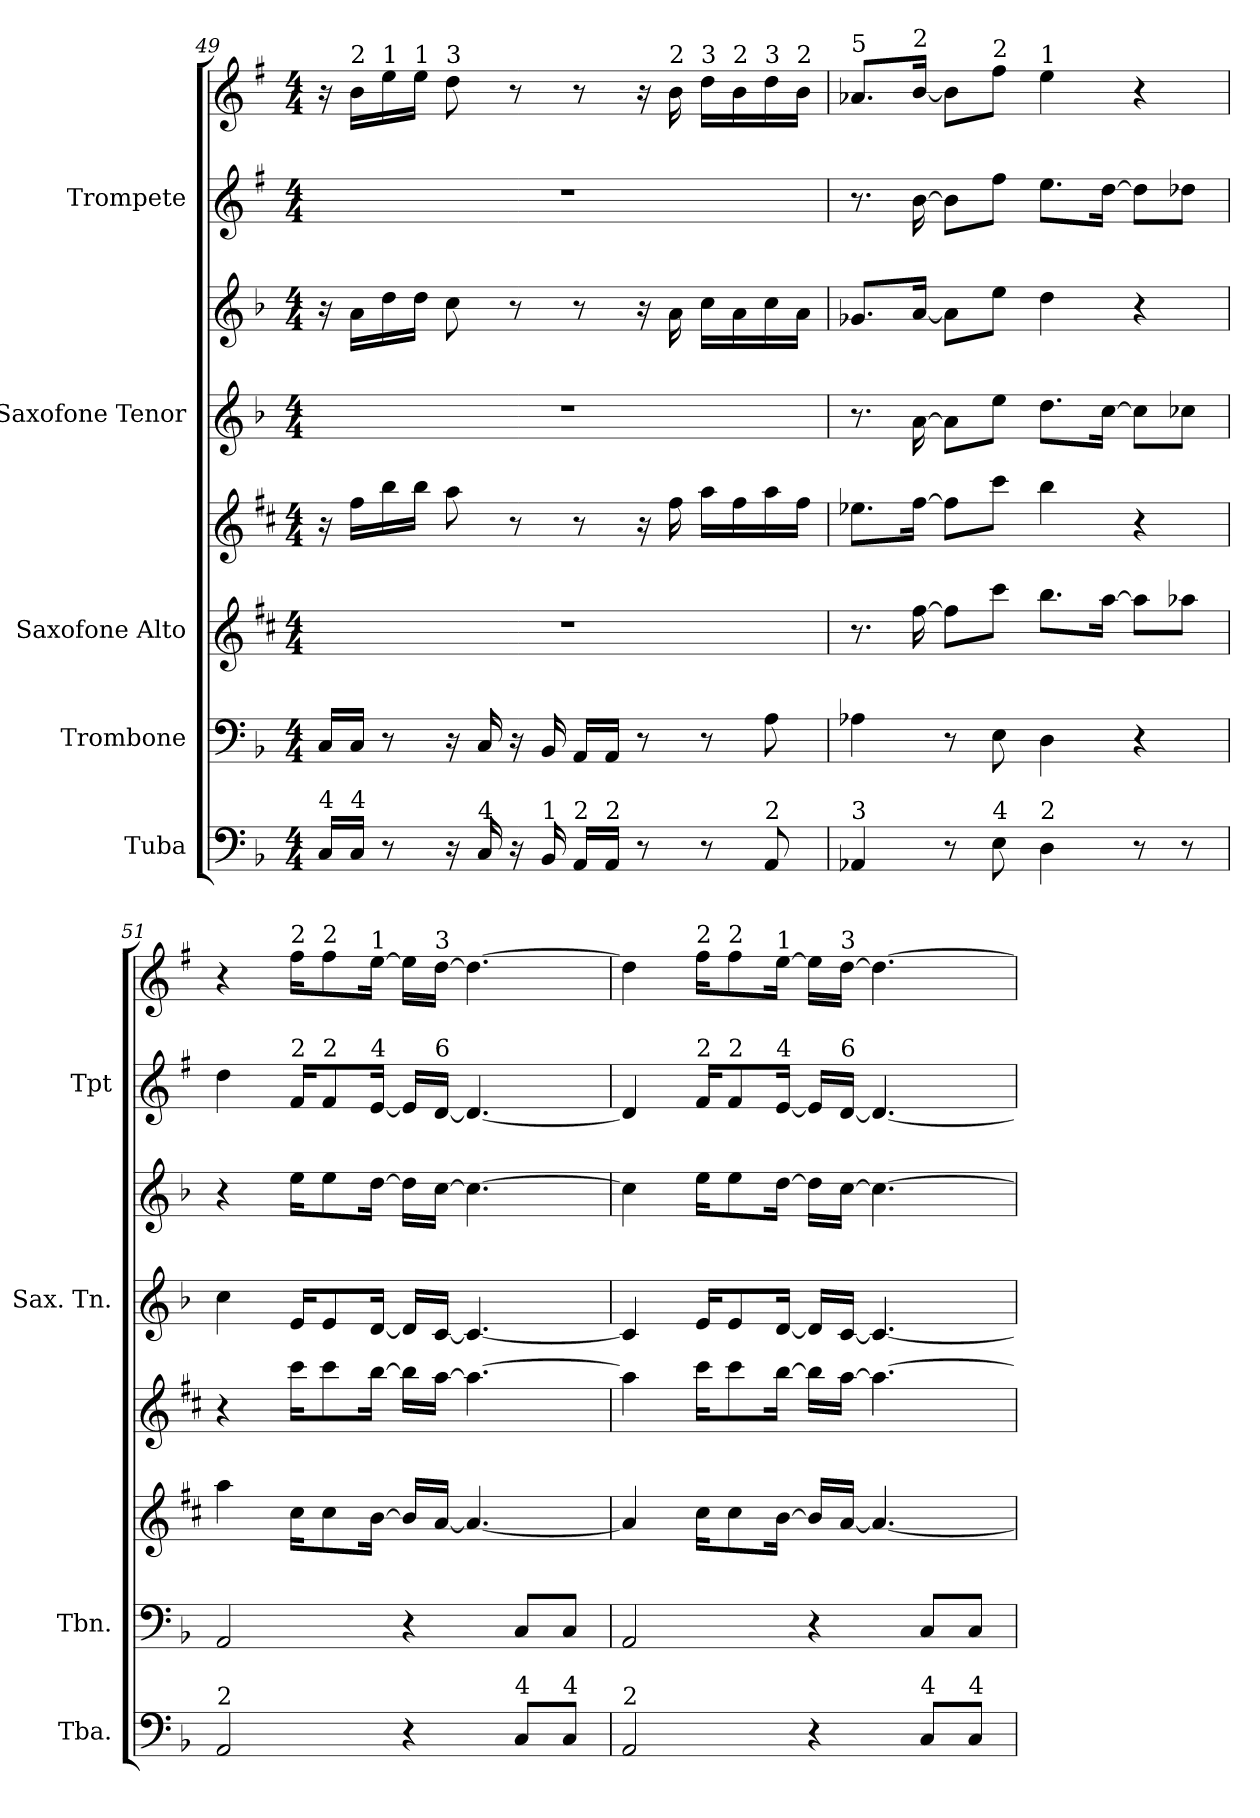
**kern	**kern	**kern	**kern	**kern	**kern	**kern	**kern
*part5	*part4	*part3	*part3	*part2	*part2	*part1	*part1
*staff8	*staff7	*staff6	*staff5	*staff4	*staff3	*staff2	*staff1
*I"Tuba	*I"Trombone	*I"Saxofone Alto	*	*I"Saxofone Tenor	*	*I"Trompete	*
*I'Tba.	*I'Tbn.	*	*	*I'Sax. Tn.	*	*I'Tpt	*
*clefF4	*clefF4	*clefG2	*clefG2	*clefG2	*clefG2	*clefG2	*clefG2
*	*	*ITrd5c9	*ITrd5c9	*ITrd8c14	*ITrd8c14	*ITrd1c2	*ITrd1c2
*k[b-]	*k[b-]	*k[b-]	*k[b-]	*k[b-]	*k[b-]	*k[b-]	*k[b-]
*M4/4	*M4/4	*M4/4	*M4/4	*M4/4	*M4/4	*M4/4	*M4/4
=49	=49	=49	=49	=49	=49	=49	=49
!LO:TX:a:t=4	!	!	!	!	!	!	!
16C/LL	16C/LL	1r	16r	1r	16r	1r	16r
!	!	!	!	!	!	!	!LO:TX:a:t=2
!LO:TX:a:t=4	!	!	!	!	!	!	!
16C/JJ	16C/JJ	.	16a\LL	.	16A\LL	.	16a\LL
!	!	!	!	!	!	!	!LO:TX:a:t=1
8r	8r	.	16dd\	.	16d\	.	16dd\
!	!	!	!	!	!	!	!LO:TX:a:t=1
.	.	.	16dd\JJ	.	16d\JJ	.	16dd\JJ
!	!	!	!	!	!	!	!LO:TX:a:t=3
16r	16r	.	8cc\	.	8c\	.	8cc\
!LO:TX:a:t=4	!	!	!	!	!	!	!
16C/	16C/	.	.	.	.	.	.
16r	16r	.	8r	.	8r	.	8r
!LO:TX:a:t=1	!	!	!	!	!	!	!
16BB-/	16BB-/	.	.	.	.	.	.
!LO:TX:a:t=2	!	!	!	!	!	!	!
16AA/LL	16AA/LL	.	8r	.	8r	.	8r
!LO:TX:a:t=2	!	!	!	!	!	!	!
16AA/JJ	16AA/JJ	.	.	.	.	.	.
8r	8r	.	16r	.	16r	.	16r
!	!	!	!	!	!	!	!LO:TX:a:t=2
.	.	.	16a\	.	16A\	.	16a\
!	!	!	!	!	!	!	!LO:TX:a:t=3
8r	8r	.	16cc\LL	.	16c\LL	.	16cc\LL
!	!	!	!	!	!	!	!LO:TX:a:t=2
.	.	.	16a\	.	16A\	.	16a\
!	!	!	!	!	!	!	!LO:TX:a:t=3
!LO:TX:a:t=2	!	!	!	!	!	!	!
8AA/	8A\	.	16cc\	.	16c\	.	16cc\
!	!	!	!	!	!	!	!LO:TX:a:t=2
.	.	.	16a\JJ	.	16A\JJ	.	16a\JJ
!!LO:PB:g=z
=50	=50	=50	=50	=50	=50	=50	=50
!	!	!	!	!	!	!	!LO:TX:a:t=5
!LO:TX:a:t=3	!	!	!	!	!	!	!
4AA-X/	4A-X\	8.r	8.g-X\L	8.r	8.G-X/L	8.r	8.g-X/L
!	!	!	!	!	!	!	!LO:TX:a:t=2
.	.	[16a\	[16a\Jk	[16A\	[16A/Jk	[16a\	[16a/Jk
8r	8r	8a\L]	8a\L]	8A\L]	8A\L]	8a\L]	8a\L]
!	!	!	!	!	!	!	!LO:TX:a:t=2
!LO:TX:a:t=4	!	!	!	!	!	!	!
8E\	8E\	8ee\J	8ee\J	8e\J	8e\J	8ee\J	8ee\J
!	!	!	!	!	!	!	!LO:TX:a:t=1
!LO:TX:a:t=2	!	!	!	!	!	!	!
4D\	4D\	8.dd\L	4dd\	8.d\L	4d\	8.dd\L	4dd\
.	.	[16cc\Jk	.	[16c\Jk	.	[16cc\Jk	.
8r	4r	8cc\L]	4r	8c\L]	4r	8cc\L]	4r
8r	.	8cc-X\J	.	8c-X\J	.	8cc-X\J	.
=51	=51	=51	=51	=51	=51	=51	=51
!LO:TX:a:t=2	!	!	!	!	!	!	!
2AA/	2AA/	4cc\	4r	4c\	4r	4cc\	4r
!	!	!	!	!	!	!	!LO:TX:a:t=2
!	!	!	!	!	!	!LO:TX:a:t=2	!
.	.	16e\KL	16ee\KL	16E/KL	16e\KL	16e/KL	16ee\KL
!	!	!	!	!	!	!	!LO:TX:a:t=2
!	!	!	!	!	!	!LO:TX:a:t=2	!
.	.	8e\	8ee\	8E/	8e\	8e/	8ee\
!	!	!	!	!	!	!	!LO:TX:a:t=1
!	!	!	!	!	!	!LO:TX:a:t=4	!
.	.	[16d\Jk	[16dd\Jk	[16D/Jk	[16d\Jk	[16d/Jk	[16dd\Jk
4r	4r	16d/LL]	16dd\LL]	16D/LL]	16d\LL]	16d/LL]	16dd\LL]
!	!	!	!	!	!	!	!LO:TX:a:t=3
!	!	!	!	!	!	!LO:TX:a:t=6	!
.	.	[16c/JJ	[16cc\JJ	[16C/JJ	[16c\JJ	[16c/JJ	[16cc\JJ
.	.	4.c/_	4.cc\_	4.C/_	4.c\_	4.c/_	4.cc\_
!LO:TX:a:t=4	!	!	!	!	!	!	!
8C/L	8C/L	.	.	.	.	.	.
!LO:TX:a:t=4	!	!	!	!	!	!	!
8C/J	8C/J	.	.	.	.	.	.
=52	=52	=52	=52	=52	=52	=52	=52
!LO:TX:a:t=2	!	!	!	!	!	!	!
2AA/	2AA/	4c/]	4cc\]	4C/]	4c\]	4c/]	4cc\]
!	!	!	!	!	!	!	!LO:TX:a:t=2
!	!	!	!	!	!	!LO:TX:a:t=2	!
.	.	16e\KL	16ee\KL	16E/KL	16e\KL	16e/KL	16ee\KL
!	!	!	!	!	!	!	!LO:TX:a:t=2
!	!	!	!	!	!	!LO:TX:a:t=2	!
.	.	8e\	8ee\	8E/	8e\	8e/	8ee\
!	!	!	!	!	!	!	!LO:TX:a:t=1
!	!	!	!	!	!	!LO:TX:a:t=4	!
.	.	[16d\Jk	[16dd\Jk	[16D/Jk	[16d\Jk	[16d/Jk	[16dd\Jk
4r	4r	16d/LL]	16dd\LL]	16D/LL]	16d\LL]	16d/LL]	16dd\LL]
!	!	!	!	!	!	!	!LO:TX:a:t=3
!	!	!	!	!	!	!LO:TX:a:t=6	!
.	.	[16c/JJ	[16cc\JJ	[16C/JJ	[16c\JJ	[16c/JJ	[16cc\JJ
.	.	4.c/_	4.cc\_	4.C/_	4.c\_	4.c/_	4.cc\_
!LO:TX:a:t=4	!	!	!	!	!	!	!
8C/L	8C/L	.	.	.	.	.	.
!LO:TX:a:t=4	!	!	!	!	!	!	!
8C/J	8C/J	.	.	.	.	.	.
=	=	=	=	=	=	=	=
*-	*-	*-	*-	*-	*-	*-	*-
